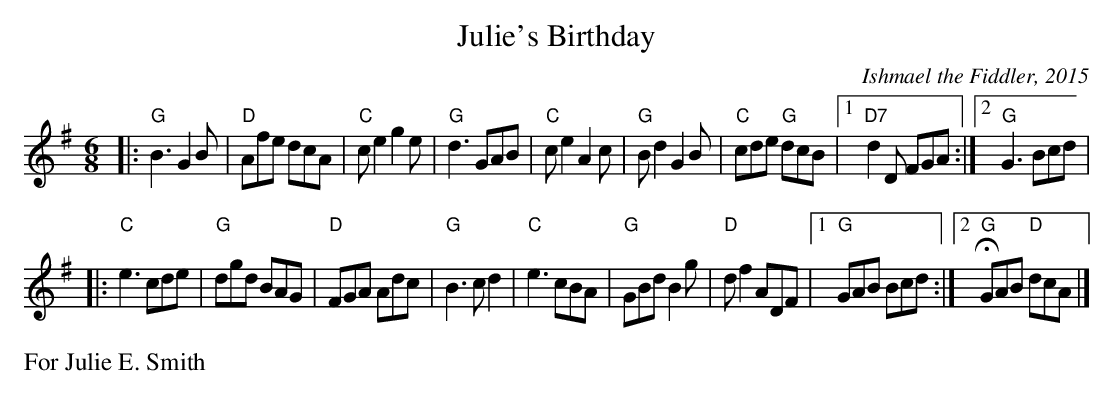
X:1
T: Julie's Birthday
C: Ishmael the Fiddler, 2015
M: 6/8
L: 1/8
K: G
|:\
"G"B3 G2B | "D"Afe dcA | "C"ce2 g2e | "G"d3 GAB |\
"C"ce2 A2c | "G"Bd2 G2B | "C"cde "G"dcB |1 "D7"d2D FGA :|2 "G"G3 Bcd |
|:\
"C"e3 cde | "G"dgd BAG | "D"FGA Adc | "G"B3 cd2 |\
"C"e3 cBA | "G"GBd B2g | "D"df2 ADF |1 "G"GAB Bcd :|2 "G"HGAB "D"dcA |]
